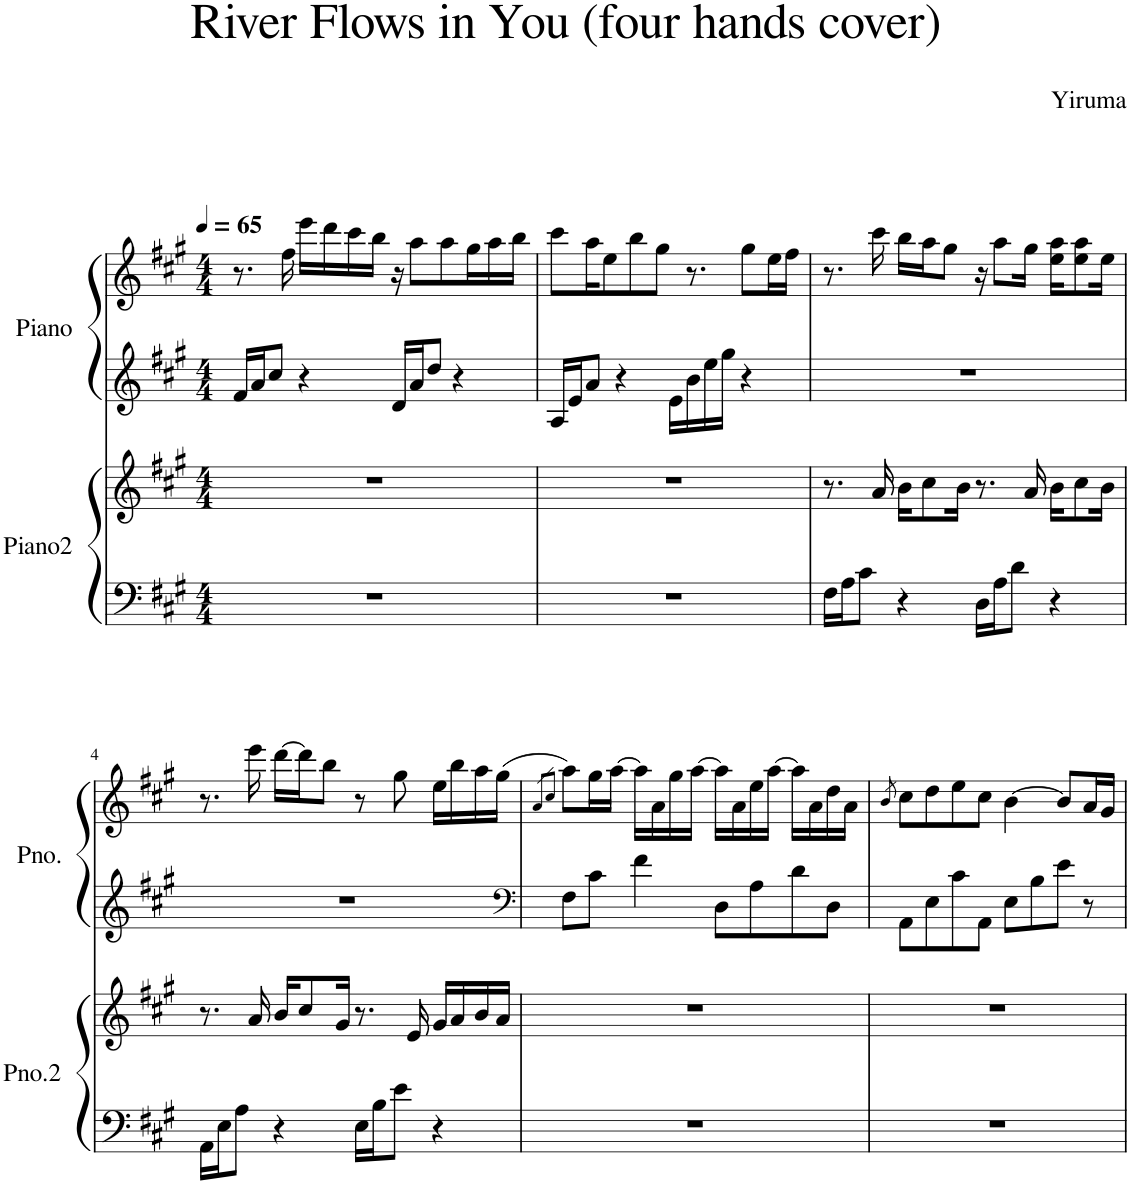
**kern	**kern	**kern	**kern
*part2	*part2	*part1	*part1
*staff4	*staff3	*staff2	*staff1
*I"Piano2	*	*I"Piano	*
*I'Pno.2	*	*I'Pno.	*
*clefF4	*clefG2	*clefG2	*clefG2
*k[f#c#g#]	*k[f#c#g#]	*k[f#c#g#]	*k[f#c#g#]
*M4/4	*M4/4	*M4/4	*M4/4
*MM65	*MM65	*MM65	*MM65
=1	=1	=1	=1
1r	1r	16f#/LL	8.r
.	.	16a/J	.
.	.	8cc#/J	.
.	.	.	16ff#\
.	.	4r	16eee\LL
.	.	.	16ddd\
.	.	.	16ccc#\
.	.	.	16bb\JJ
.	.	16d/LL	16r
.	.	16a/J	8aa\L
.	.	8dd/J	.
.	.	.	8aa\
.	.	4r	.
.	.	.	16gg#\L
.	.	.	16aa\
.	.	.	16bb\JJ
=2	=2	=2	=2
1r	1r	16A/LL	8ccc#\L
.	.	16e/J	.
.	.	8a/J	16aa\K
.	.	.	8ee\
.	.	4r	.
.	.	.	8bb\
.	.	.	8gg#\J
.	.	16e\LL	.
.	.	16b\	8.r
.	.	16ee\	.
.	.	16gg#\JJ	.
.	.	4r	8gg#\L
.	.	.	16ee\L
.	.	.	16ff#\JJ
=3	=3	=3	=3
16F#\LL	8.r	1r	8.r
16A\J	.	.	.
8c#\J	.	.	.
.	16a/	.	16ccc#\
4r	16b\KL	.	16bb\LL
.	8cc#\	.	16aa\J
.	.	.	8gg#\J
.	16b\Jk	.	.
16D\LL	8.r	.	16r
16A\J	.	.	8aa\L
8d\J	.	.	.
.	16a/	.	16gg#\Jk
4r	16b\KL	.	16ee\ 16aa\KL
.	8cc#\	.	8ee\ 8aa\
.	16b\Jk	.	16ee\Jk
!!LO:LB:g=z
=4	=4	=4	=4
16AA\LL	8.r	1r	8.r
16E\J	.	.	.
8A\J	.	.	.
.	16a/	.	16eee\
4r	16b/KL	.	[16ddd\LL
.	8cc#/	.	16ddd\J]
.	.	.	8bb\J
.	16g#/Jk	.	.
16E\LL	8.r	.	8r
16B\J	.	.	.
8e\J	.	.	8gg#\
.	16e/	.	.
4r	16g#/LL	.	16ee\LL
.	16a/	.	16bb\
.	16b/	.	16aa\
.	16a/JJ	.	(16gg#\JJ
=5	=5	=5	=5
*	*	*clefF4	*
.	.	.	8qa/L
.	.	.	8qcc#/J
1r	1r	8F#\L	8aa\L)
.	.	8c#\J	16gg#\L
.	.	.	[16aa\JJ
.	.	4f#\	16aa\LL]
.	.	.	16a\
.	.	.	16gg#\
.	.	.	[16aa\JJ
.	.	8D\L	16aa\LL]
.	.	.	16a\
.	.	8A\	16ee\
.	.	.	[16aa\JJ
.	.	8d\	16aa\LL]
.	.	.	16a\
.	.	8D\J	16dd\
.	.	.	16a\JJ
=6	=6	=6	=6
.	.	.	8qb/
1r	1r	8AA\L	8cc#\L
.	.	8E\	8dd\
.	.	8c#\	8ee\
.	.	8AA\J	8cc#\J
.	.	8E\L	[4b\
.	.	8B\	.
.	.	8e\J	8b/L]
.	.	8r	16a/L
.	.	.	16g#/JJ
=	=	=	=
*-	*-	*-	*-
